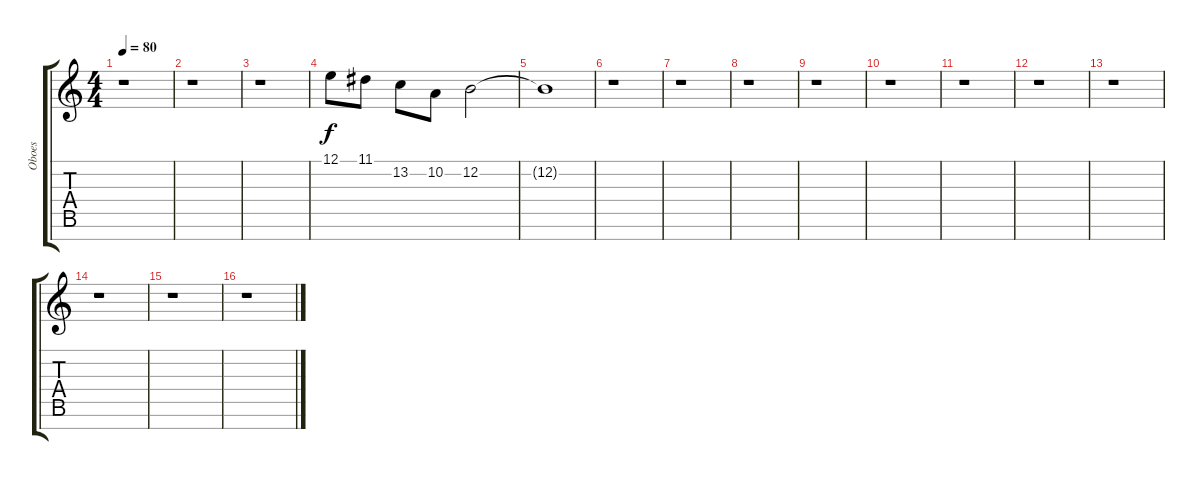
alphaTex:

\track ("Oboes" "Oboes") {instrument oboe}
\staff {score tabs}
\tuning (E4 B3 G3 D3 A2 E2 B1) {hide}
\ts (4 4)
\tempo 80
\clef g2
\ks c
r.1{dy f} |
r.1 |
r.1 |
12.1.8 11.1.8 13.2.8 10.2.8 12.2.2{volume 0} |
12.2{t}.1 |
r.1 |
r.1 |
r.1 |
r.1 |
r.1 |
r.1 |
r.1 |
r.1 |
r.1 |
r.1 |
r.1
